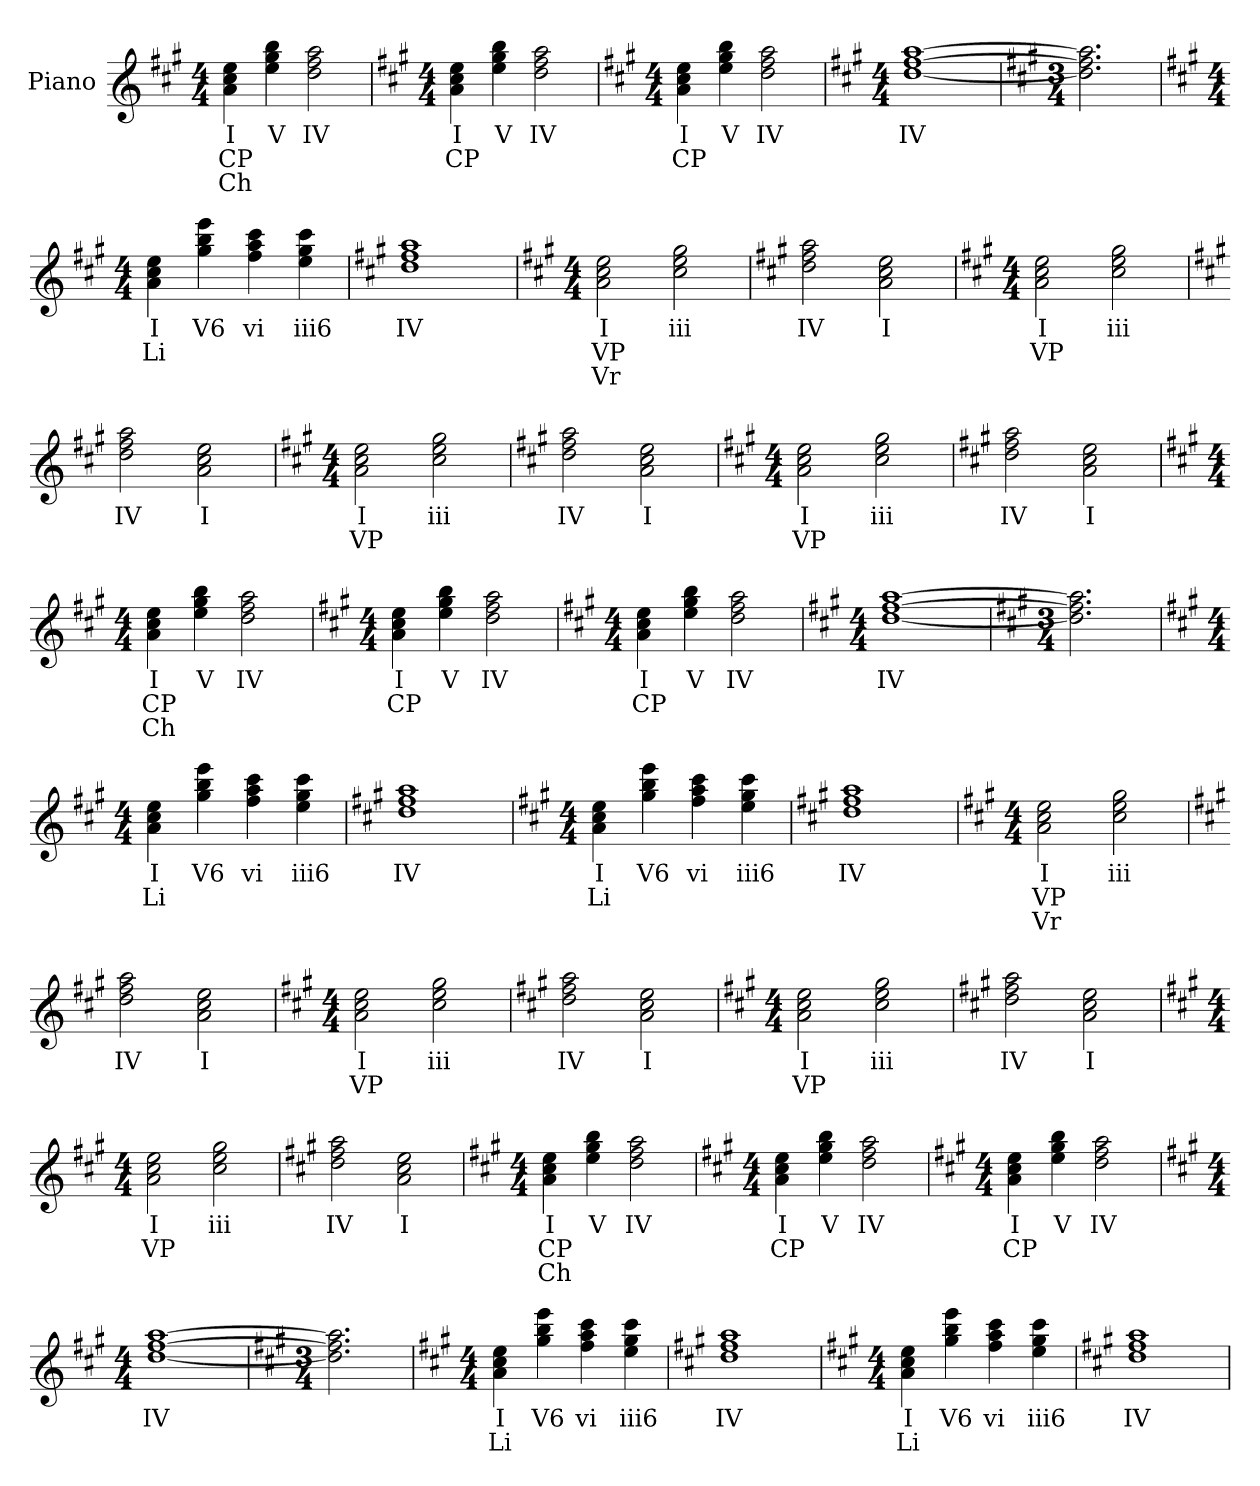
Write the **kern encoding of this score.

**kern	**text	**text	**text
*part1	*part1	*part1	*part1
*staff1	*staff1	*staff1	*staff1
*I"Piano	*	*	*
*I'Pno	*	*	*
*k[f#c#g#]	*	*	*
*A:	*	*	*
*M4/4	*	*	*
=	=	=	=
4a 4cc# 4ee	I	CP	Ch
4ee 4gg# 4bb	V	.	.
2dd 2ff# 2aa	IV	.	.
=	=	=	=
*k[f#c#g#]	*	*	*
*A:	*	*	*
*M4/4	*	*	*
4a 4cc# 4ee	I	CP	.
4ee 4gg# 4bb	V	.	.
2dd 2ff# 2aa	IV	.	.
=	=	=	=
*k[f#c#g#]	*	*	*
*A:	*	*	*
*M4/4	*	*	*
4a 4cc# 4ee	I	CP	.
4ee 4gg# 4bb	V	.	.
2dd 2ff# 2aa	IV	.	.
=	=	=	=
*k[f#c#g#]	*	*	*
*A:	*	*	*
*M4/4	*	*	*
[1dd [1ff# [1aa	IV	.	.
=	=	=	=
*k[f#c#g#]	*	*	*
*A:	*	*	*
*M3/4	*	*	*
2.dd] 2.ff#] 2.aa]	.	.	.
=	=	=	=
*k[f#c#g#]	*	*	*
*A:	*	*	*
*M4/4	*	*	*
4a 4cc# 4ee	I	Li	.
4gg# 4bb 4eee	V6	.	.
4ff# 4aa 4ccc#	vi	.	.
4ee 4gg# 4ccc#	iii6	.	.
=	=	=	=
*k[f#c#g#]	*	*	*
*A:	*	*	*
1dd 1ff# 1aa	IV	.	.
=	=	=	=
*k[f#c#g#]	*	*	*
*A:	*	*	*
*M4/4	*	*	*
2a 2cc# 2ee	I	VP	Vr
2cc# 2ee 2gg#	iii	.	.
=	=	=	=
*k[f#c#g#]	*	*	*
*A:	*	*	*
2dd 2ff# 2aa	IV	.	.
2a 2cc# 2ee	I	.	.
=	=	=	=
*k[f#c#g#]	*	*	*
*A:	*	*	*
*M4/4	*	*	*
2a 2cc# 2ee	I	VP	.
2cc# 2ee 2gg#	iii	.	.
=	=	=	=
*k[f#c#g#]	*	*	*
*A:	*	*	*
2dd 2ff# 2aa	IV	.	.
2a 2cc# 2ee	I	.	.
=	=	=	=
*k[f#c#g#]	*	*	*
*A:	*	*	*
*M4/4	*	*	*
2a 2cc# 2ee	I	VP	.
2cc# 2ee 2gg#	iii	.	.
=	=	=	=
*k[f#c#g#]	*	*	*
*A:	*	*	*
2dd 2ff# 2aa	IV	.	.
2a 2cc# 2ee	I	.	.
=	=	=	=
*k[f#c#g#]	*	*	*
*A:	*	*	*
*M4/4	*	*	*
2a 2cc# 2ee	I	VP	.
2cc# 2ee 2gg#	iii	.	.
=	=	=	=
*k[f#c#g#]	*	*	*
*A:	*	*	*
2dd 2ff# 2aa	IV	.	.
2a 2cc# 2ee	I	.	.
=	=	=	=
*k[f#c#g#]	*	*	*
*A:	*	*	*
*M4/4	*	*	*
4a 4cc# 4ee	I	CP	Ch
4ee 4gg# 4bb	V	.	.
2dd 2ff# 2aa	IV	.	.
=	=	=	=
*k[f#c#g#]	*	*	*
*A:	*	*	*
*M4/4	*	*	*
4a 4cc# 4ee	I	CP	.
4ee 4gg# 4bb	V	.	.
2dd 2ff# 2aa	IV	.	.
=	=	=	=
*k[f#c#g#]	*	*	*
*A:	*	*	*
*M4/4	*	*	*
4a 4cc# 4ee	I	CP	.
4ee 4gg# 4bb	V	.	.
2dd 2ff# 2aa	IV	.	.
=	=	=	=
*k[f#c#g#]	*	*	*
*A:	*	*	*
*M4/4	*	*	*
[1dd [1ff# [1aa	IV	.	.
=	=	=	=
*k[f#c#g#]	*	*	*
*A:	*	*	*
*M3/4	*	*	*
2.dd] 2.ff#] 2.aa]	.	.	.
=	=	=	=
*k[f#c#g#]	*	*	*
*A:	*	*	*
*M4/4	*	*	*
4a 4cc# 4ee	I	Li	.
4gg# 4bb 4eee	V6	.	.
4ff# 4aa 4ccc#	vi	.	.
4ee 4gg# 4ccc#	iii6	.	.
=	=	=	=
*k[f#c#g#]	*	*	*
*A:	*	*	*
1dd 1ff# 1aa	IV	.	.
=	=	=	=
*k[f#c#g#]	*	*	*
*A:	*	*	*
*M4/4	*	*	*
4a 4cc# 4ee	I	Li	.
4gg# 4bb 4eee	V6	.	.
4ff# 4aa 4ccc#	vi	.	.
4ee 4gg# 4ccc#	iii6	.	.
=	=	=	=
*k[f#c#g#]	*	*	*
*A:	*	*	*
1dd 1ff# 1aa	IV	.	.
=	=	=	=
*k[f#c#g#]	*	*	*
*A:	*	*	*
*M4/4	*	*	*
2a 2cc# 2ee	I	VP	Vr
2cc# 2ee 2gg#	iii	.	.
=	=	=	=
*k[f#c#g#]	*	*	*
*A:	*	*	*
2dd 2ff# 2aa	IV	.	.
2a 2cc# 2ee	I	.	.
=	=	=	=
*k[f#c#g#]	*	*	*
*A:	*	*	*
*M4/4	*	*	*
2a 2cc# 2ee	I	VP	.
2cc# 2ee 2gg#	iii	.	.
=	=	=	=
*k[f#c#g#]	*	*	*
*A:	*	*	*
2dd 2ff# 2aa	IV	.	.
2a 2cc# 2ee	I	.	.
=	=	=	=
*k[f#c#g#]	*	*	*
*A:	*	*	*
*M4/4	*	*	*
2a 2cc# 2ee	I	VP	.
2cc# 2ee 2gg#	iii	.	.
=	=	=	=
*k[f#c#g#]	*	*	*
*A:	*	*	*
2dd 2ff# 2aa	IV	.	.
2a 2cc# 2ee	I	.	.
=	=	=	=
*k[f#c#g#]	*	*	*
*A:	*	*	*
*M4/4	*	*	*
2a 2cc# 2ee	I	VP	.
2cc# 2ee 2gg#	iii	.	.
=	=	=	=
*k[f#c#g#]	*	*	*
*A:	*	*	*
2dd 2ff# 2aa	IV	.	.
2a 2cc# 2ee	I	.	.
=	=	=	=
*k[f#c#g#]	*	*	*
*A:	*	*	*
*M4/4	*	*	*
4a 4cc# 4ee	I	CP	Ch
4ee 4gg# 4bb	V	.	.
2dd 2ff# 2aa	IV	.	.
=	=	=	=
*k[f#c#g#]	*	*	*
*A:	*	*	*
*M4/4	*	*	*
4a 4cc# 4ee	I	CP	.
4ee 4gg# 4bb	V	.	.
2dd 2ff# 2aa	IV	.	.
=	=	=	=
*k[f#c#g#]	*	*	*
*A:	*	*	*
*M4/4	*	*	*
4a 4cc# 4ee	I	CP	.
4ee 4gg# 4bb	V	.	.
2dd 2ff# 2aa	IV	.	.
=	=	=	=
*k[f#c#g#]	*	*	*
*A:	*	*	*
*M4/4	*	*	*
[1dd [1ff# [1aa	IV	.	.
=	=	=	=
*k[f#c#g#]	*	*	*
*A:	*	*	*
*M3/4	*	*	*
2.dd] 2.ff#] 2.aa]	.	.	.
=	=	=	=
*k[f#c#g#]	*	*	*
*A:	*	*	*
*M4/4	*	*	*
4a 4cc# 4ee	I	Li	.
4gg# 4bb 4eee	V6	.	.
4ff# 4aa 4ccc#	vi	.	.
4ee 4gg# 4ccc#	iii6	.	.
=	=	=	=
*k[f#c#g#]	*	*	*
*A:	*	*	*
1dd 1ff# 1aa	IV	.	.
=	=	=	=
*k[f#c#g#]	*	*	*
*A:	*	*	*
*M4/4	*	*	*
4a 4cc# 4ee	I	Li	.
4gg# 4bb 4eee	V6	.	.
4ff# 4aa 4ccc#	vi	.	.
4ee 4gg# 4ccc#	iii6	.	.
=	=	=	=
*k[f#c#g#]	*	*	*
*A:	*	*	*
1dd 1ff# 1aa	IV	.	.
=	=	=	=
*-	*-	*-	*-
